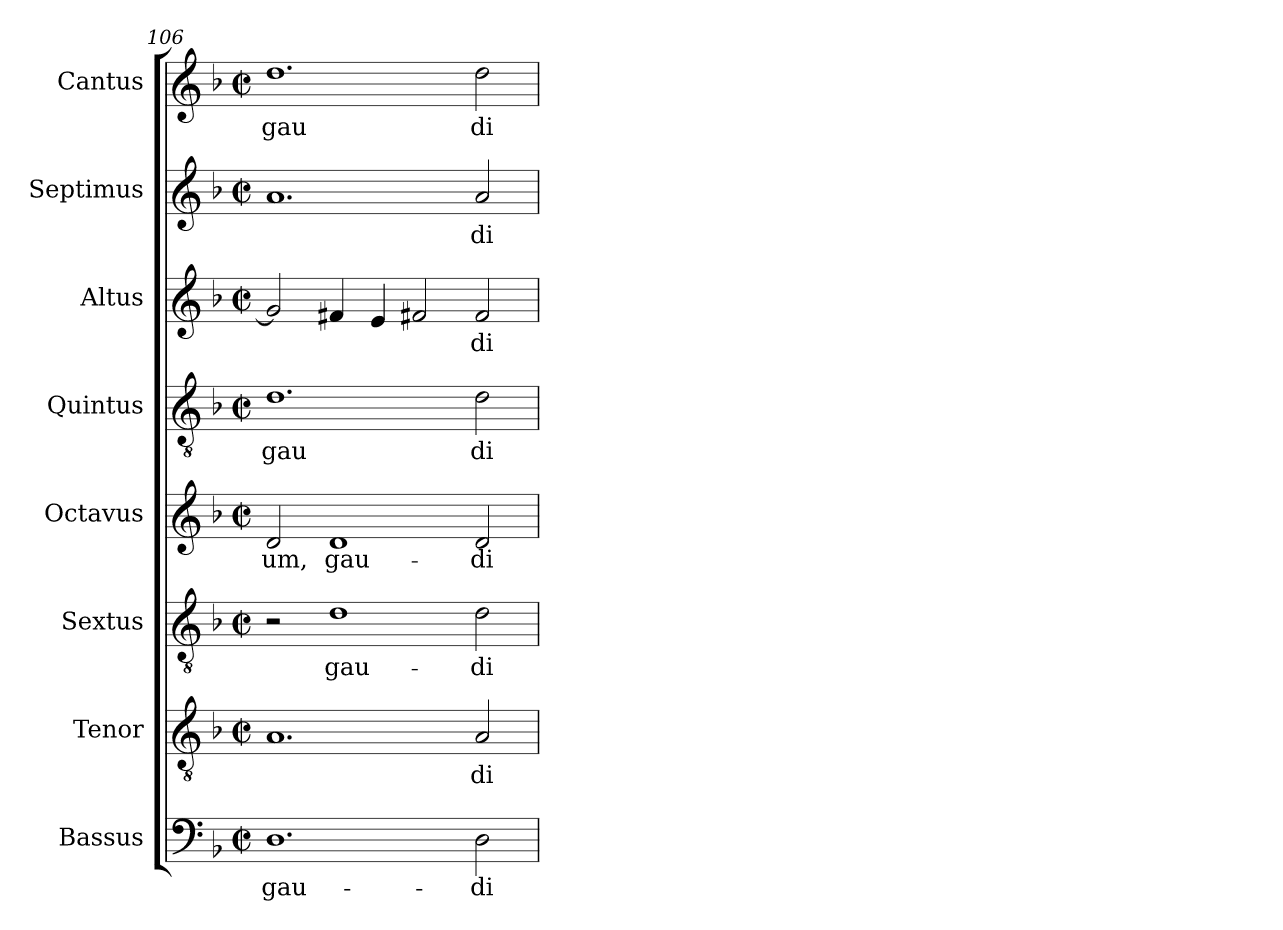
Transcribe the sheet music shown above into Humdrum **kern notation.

**kern	**text	**kern	**text	**kern	**text	**kern	**text	**kern	**text	**kern	**text	**kern	**text	**kern	**text
*part8	*part8	*part7	*part7	*part6	*part6	*part5	*part5	*part4	*part4	*part3	*part3	*part2	*part2	*part1	*part1
*staff8	*staff8	*staff7	*staff7	*staff6	*staff6	*staff5	*staff5	*staff4	*staff4	*staff3	*staff3	*staff2	*staff2	*staff1	*staff1
*I"Bassus	*	*I"Tenor	*	*I"Sextus	*	*I"Octavus	*	*I"Quintus	*	*I"Altus	*	*I"Septimus	*	*I"Cantus	*
*clefF4	*	*clefGv2	*	*clefGv2	*	*clefG2	*	*clefGv2	*	*clefG2	*	*clefG2	*	*clefG2	*
*k[b-]	*	*k[b-]	*	*k[b-]	*	*k[b-]	*	*k[b-]	*	*k[b-]	*	*k[b-]	*	*k[b-]	*
*F:	*	*F:	*	*F:	*	*F:	*	*F:	*	*F:	*	*F:	*	*F:	*
*M2/2	*	*M2/2	*	*M2/2	*	*M2/2	*	*M2/2	*	*M2/2	*	*M2/2	*	*M2/2	*
*met(c|)	*	*met(c|)	*	*met(c|)	*	*met(c|)	*	*met(c|)	*	*met(c|)	*	*met(c|)	*	*met(c|)	*
=106	=106	=106	=106	=106	=106	=106	=106	=106	=106	=106	=106	=106	=106	=106	=106
!	!LO:LY:b:cj	!	!	!	!	!	!LO:LY:b:cj	!	!LO:LY:b:cj	!	!	!	!	!	!LO:LY:b:cj
1.D	gau-	1.A	.	2r	.	2d/	-um,	1.d	gau	2g/]	.	1.a	.	1.dd	gau
!	!	!	!	!	!LO:LY:b:cj	!	!LO:LY:b:cj	!	!	!	!	!	!	!	!
.	.	.	.	1d	gau-	1d	gau-	.	.	4f#/	.	.	.	.	.
.	.	.	.	.	.	.	.	.	.	4e/	.	.	.	.	.
.	.	.	.	.	.	.	.	.	.	2f#X/	.	.	.	.	.
!	!LO:LY:b:cj	!	!LO:LY:b:cj	!	!LO:LY:b:cj	!	!LO:LY:b:cj	!	!LO:LY:b:cj	!	!LO:LY:b:cj	!	!LO:LY:b:cj	!	!LO:LY:b:cj
2D\	-di-	2A/	di	2d\	-di-	2d/	-di-	2d\	di	2f#/	di	2a/	di	2dd\	di
=	=	=	=	=	=	=	=	=	=	=	=	=	=	=	=
*-	*-	*-	*-	*-	*-	*-	*-	*-	*-	*-	*-	*-	*-	*-	*-
